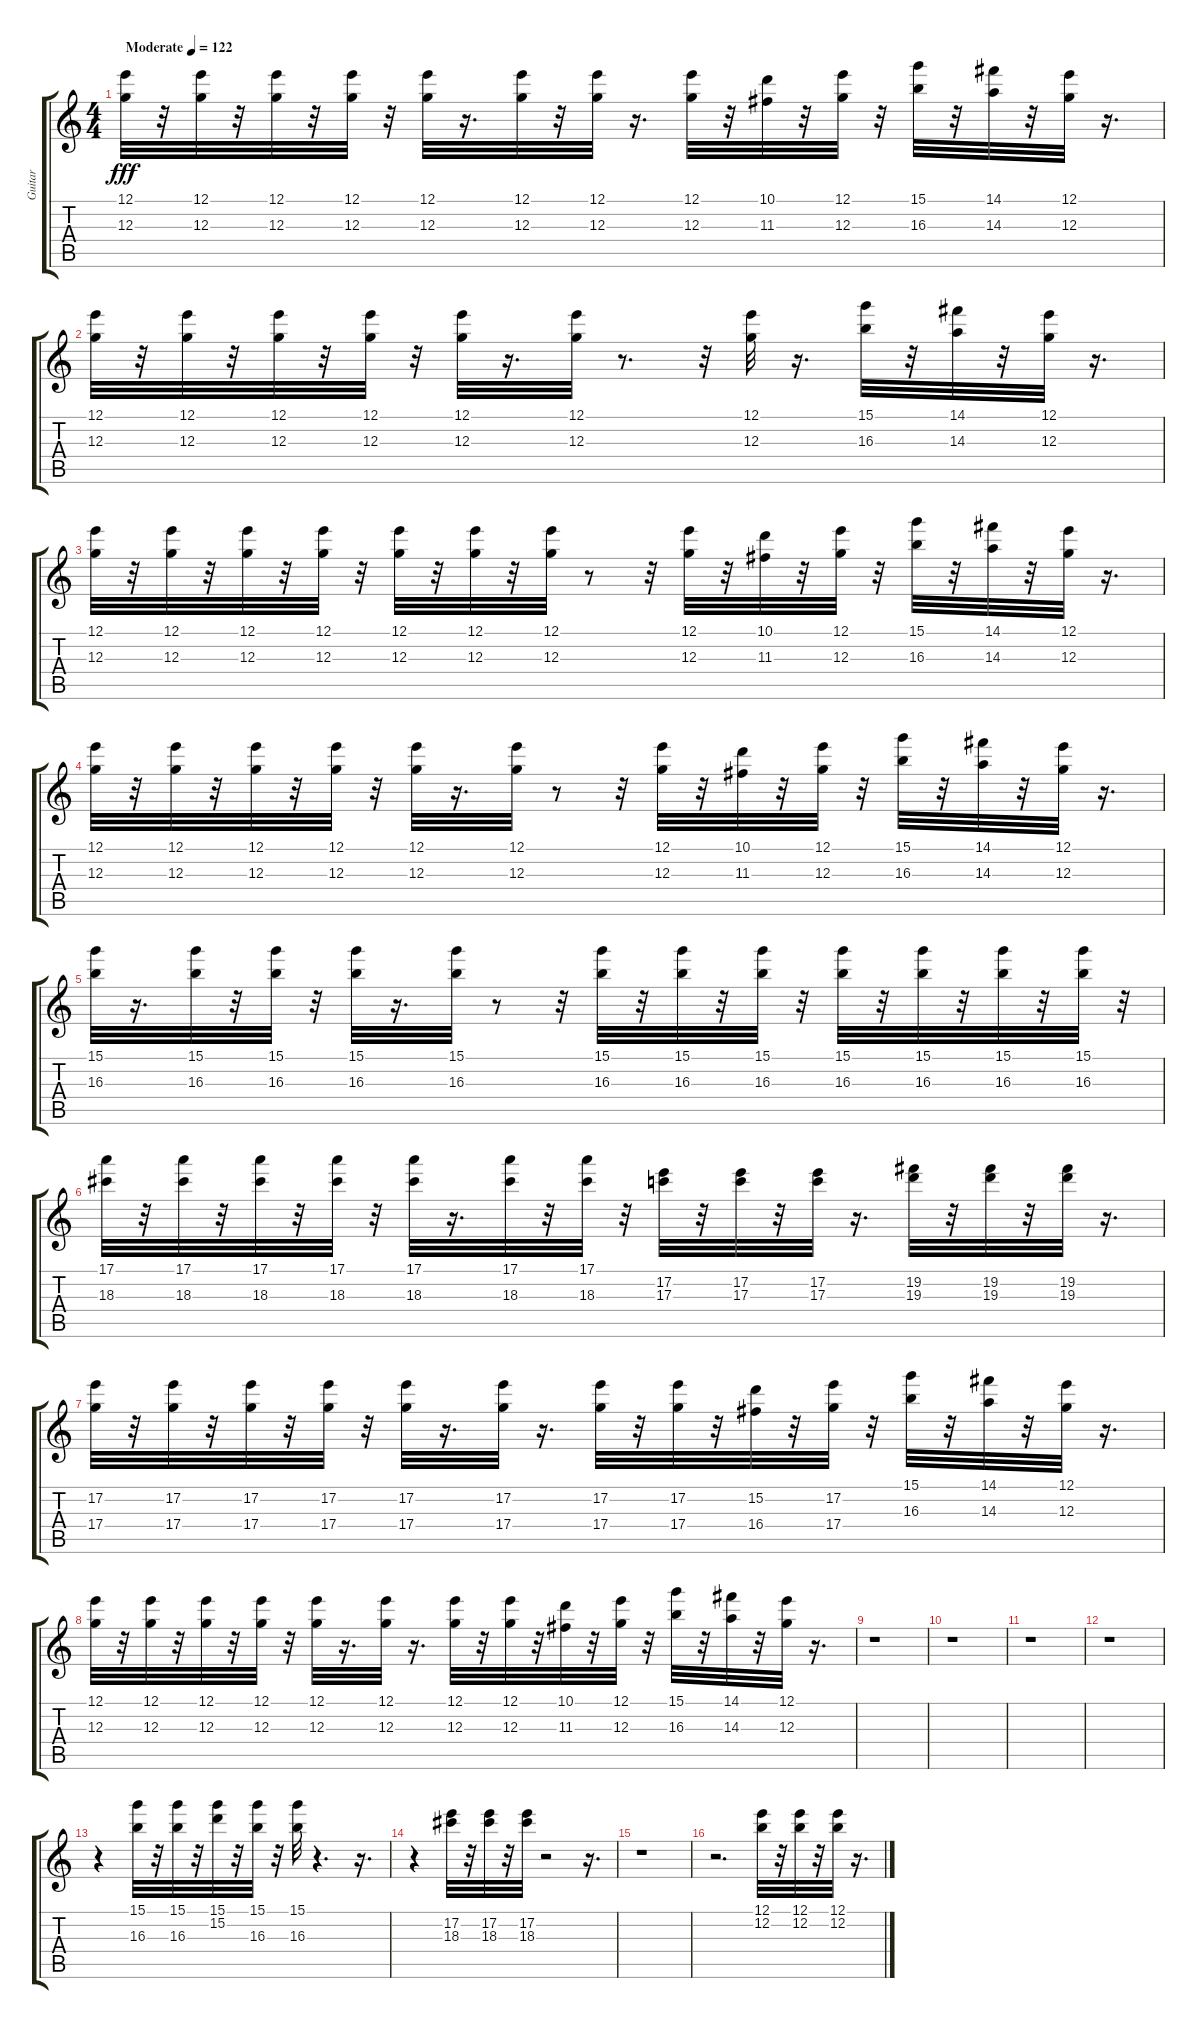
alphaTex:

\track ("Guitar" "Guitar") {instrument electricguitarmuted}
\staff {score tabs}
\tuning (E4 B3 G3 D3 A2 E2) {hide}
\ts (4 4)
\tempo (122 "Moderate")
\clef g2
\ks c
(12.1 12.3).32{dy fff instrument electricguitarmuted} r.32 (12.1 12.3).32 r.32 (12.1 12.3).32 r.32 (12.1 12.3).32 r.32 (12.1 12.3).32 r.16{d} (12.1 12.3).32 r.32 (12.1 12.3).32 r.16{d} (12.1 12.3).32 r.32 (10.1 11.3).32 r.32 (12.1 12.3).32 r.32 (15.1 16.3).32 r.32 (14.1 14.3).32 r.32 (12.1 12.3).32 r.16{d} |
(12.1 12.3).32 r.32 (12.1 12.3).32 r.32 (12.1 12.3).32 r.32 (12.1 12.3).32 r.32 (12.1 12.3).32 r.16{d} (12.1 12.3).32 r.8{d} r.32 (12.1 12.3).32 r.16{d} (15.1 16.3).32 r.32 (14.1 14.3).32 r.32 (12.1 12.3).32 r.16{d} |
(12.1 12.3).32 r.32 (12.1 12.3).32 r.32 (12.1 12.3).32 r.32 (12.1 12.3).32 r.32 (12.1 12.3).32 r.32 (12.1 12.3).32 r.32 (12.1 12.3).32 r.8 r.32 (12.1 12.3).32 r.32 (10.1 11.3).32 r.32 (12.1 12.3).32 r.32 (15.1 16.3).32 r.32 (14.1 14.3).32 r.32 (12.1 12.3).32 r.16{d} |
(12.1 12.3).32 r.32 (12.1 12.3).32 r.32 (12.1 12.3).32 r.32 (12.1 12.3).32 r.32 (12.1 12.3).32 r.16{d} (12.1 12.3).32 r.8 r.32 (12.1 12.3).32 r.32 (10.1 11.3).32 r.32 (12.1 12.3).32 r.32 (15.1 16.3).32 r.32 (14.1 14.3).32 r.32 (12.1 12.3).32 r.16{d} |
(15.1 16.3).32 r.16{d} (15.1 16.3).32 r.32 (15.1 16.3).32 r.32 (15.1 16.3).32 r.16{d} (15.1 16.3).32 r.8 r.32 (15.1 16.3).32 r.32 (15.1 16.3).32 r.32 (15.1 16.3).32 r.32 (15.1 16.3).32 r.32 (15.1 16.3).32 r.32 (15.1 16.3).32 r.32 (15.1 16.3).32 r.32 |
(17.1 18.3).32 r.32 (17.1 18.3).32 r.32 (17.1 18.3).32 r.32 (17.1 18.3).32 r.32 (17.1 18.3).32 r.16{d} (17.1 18.3).32 r.32 (17.1 18.3).32 r.32 (17.2 17.3).32 r.32 (17.2 17.3).32 r.32 (17.2 17.3).32 r.16{d} (19.2 19.3).32 r.32 (19.2 19.3).32 r.32 (19.2 19.3).32 r.16{d} |
(17.2 17.4).32 r.32 (17.2 17.4).32 r.32 (17.2 17.4).32 r.32 (17.2 17.4).32 r.32 (17.2 17.4).32 r.16{d} (17.2 17.4).32 r.16{d} (17.2 17.4).32 r.32 (17.2 17.4).32 r.32 (15.2 16.4).32 r.32 (17.2 17.4).32 r.32 (15.1 16.3).32 r.32 (14.1 14.3).32 r.32 (12.1 12.3).32 r.16{d} |
(12.1 12.3).32 r.32 (12.1 12.3).32 r.32 (12.1 12.3).32 r.32 (12.1 12.3).32 r.32 (12.1 12.3).32 r.16{d} (12.1 12.3).32 r.16{d} (12.1 12.3).32 r.32 (12.1 12.3).32 r.32 (10.1 11.3).32 r.32 (12.1 12.3).32 r.32 (15.1 16.3).32 r.32 (14.1 14.3).32 r.32 (12.1 12.3).32 r.16{d} |
r.1 |
r.1 |
r.1 |
r.1 |
r.4 (15.1 16.3).32 r.32 (15.1 16.3).32 r.32 (15.1 15.2).32 r.32 (15.1 16.3).32 r.32 (15.1 16.3).32 r.4{d} r.16{d} |
r.4 (17.2 18.3).32 r.32 (17.2 18.3).32 r.32 (17.2 18.3).32 r.2 r.16{d} |
r.1 |
r.2{d} (12.1 12.2).32 r.32 (12.1 12.2).32 r.32 (12.1 12.2).32 r.16{d}
